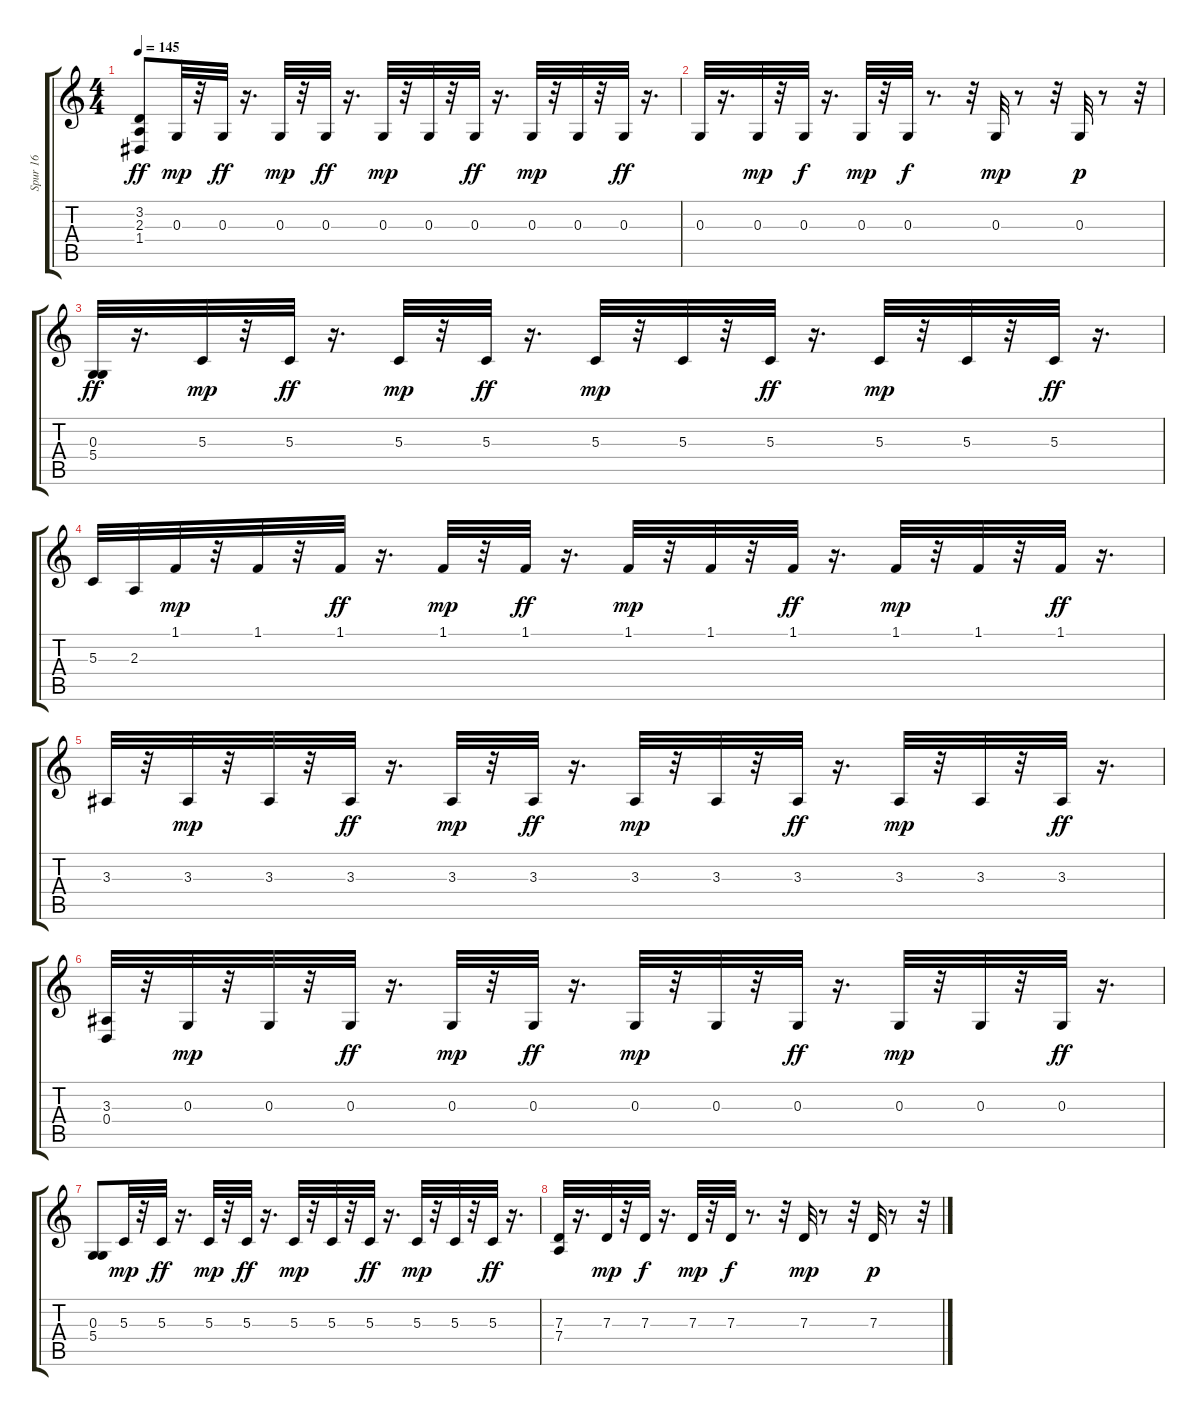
\track ("Spur 16" "Spur 16") {instrument lead8bassandlead}
\staff {score tabs}
\tuning (E4 B3 G3 D3 A2 E2) {hide}
\ts (4 4)
\tempo 145
\clef g2
\ks c
(3.2 2.3 1.4).8{dy ff balance 2} 0.3.32{dy mp balance 10} r.32 0.3.32{dy ff balance 2} r.16{d} 0.3.32{dy mp balance 10} r.32 0.3.32{dy ff balance 2} r.16{d} 0.3.32{dy mp balance 6} r.32 0.3.32{balance 14} r.32 0.3.32{dy ff balance 0} r.16{d} 0.3.32{dy mp balance 10} r.32 0.3.32{balance 14} r.32 0.3.32{dy ff balance 15} r.16{d} |
0.3.32{balance 2} r.16{d} 0.3.32{dy mp balance 10} r.32 0.3.32{dy f balance 2} r.16{d} 0.3.32{dy mp balance 10} r.32 0.3.32{dy f balance 2} r.8{d} r.32 0.3.32{dy mp balance 10} r.8 r.32 0.3.32{dy p balance 15} r.8 r.32 |
(0.3 5.4).32{dy ff balance 2} r.16{d} 5.3.32{dy mp balance 10} r.32 5.3.32{dy ff balance 2} r.16{d} 5.3.32{dy mp balance 10} r.32 5.3.32{dy ff balance 2} r.16{d} 5.3.32{dy mp balance 6} r.32 5.3.32{balance 14} r.32 5.3.32{dy ff balance 0} r.16{d} 5.3.32{dy mp balance 10} r.32 5.3.32{balance 14} r.32 5.3.32{dy ff balance 15} r.16{d} |
5.3.32{balance 10} 2.3.32 1.1.32{dy mp} r.32 1.1.32{balance 2} r.32 1.1.32{dy ff balance 8} r.16{d} 1.1.32{dy mp balance 10} r.32 1.1.32{dy ff balance 5} r.16{d} 1.1.32{dy mp balance 10} r.32 1.1.32{balance 15} r.32 1.1.32{dy ff balance 1} r.16{d} 1.1.32{dy mp balance 10} r.32 1.1.32{balance 2} r.32 1.1.32{dy ff balance 1} r.16{d} |
3.3.32{balance 2} r.32 3.3.32{dy mp} r.32 3.3.32{balance 10} r.32 3.3.32{dy ff balance 2} r.16{d} 3.3.32{dy mp balance 10} r.32 3.3.32{dy ff balance 2} r.16{d} 3.3.32{dy mp balance 10} r.32 3.3.32{balance 16} r.32 3.3.32{dy ff balance 1} r.16{d} 3.3.32{dy mp balance 10} r.32 3.3.32{balance 14} r.32 3.3.32{dy ff balance 15} r.16{d} |
(3.3 0.4).32{balance 10} r.32 0.3.32{dy mp} r.32 0.3.32{balance 2} r.32 0.3.32{dy ff balance 8} r.16{d} 0.3.32{dy mp balance 10} r.32 0.3.32{dy ff balance 5} r.16{d} 0.3.32{dy mp balance 10} r.32 0.3.32{balance 14} r.32 0.3.32{dy ff balance 2} r.16{d} 0.3.32{dy mp balance 10} r.32 0.3.32{balance 2} r.32 0.3.32{dy ff balance 1} r.16{d} |
(0.3 5.4).8{balance 2} 5.3.32{dy mp balance 10} r.32 5.3.32{dy ff balance 2} r.16{d} 5.3.32{dy mp balance 10} r.32 5.3.32{dy ff balance 2} r.16{d} 5.3.32{dy mp balance 6} r.32 5.3.32{balance 14} r.32 5.3.32{dy ff balance 0} r.16{d} 5.3.32{dy mp balance 10} r.32 5.3.32{balance 14} r.32 5.3.32{dy ff balance 15} r.16{d} |
(7.3 7.4).32{balance 10} r.16{d} 7.3.32{dy mp balance 10} r.32 7.3.32{dy f balance 2} r.16{d} 7.3.32{dy mp balance 10} r.32 7.3.32{dy f balance 2} r.8{d} r.32 7.3.32{dy mp balance 10} r.8 r.32 7.3.32{dy p balance 15} r.8 r.32
